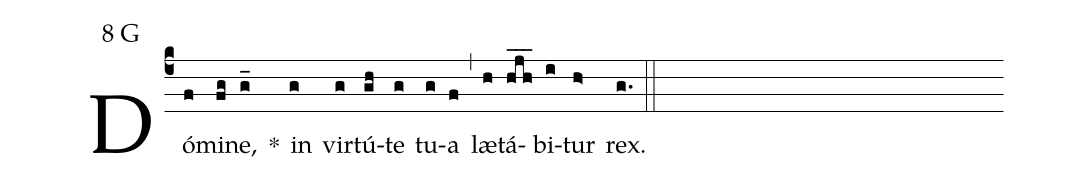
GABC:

mode:8 G;
%%
(c4) Dó(f)mi(fg)ne,(g_) *() in(g) vir(g)tú(gh)te(g) tu(g)a(f) (,) læ(h)tá(h_j_h_)bi(i)tur(h>) rex.(g.) (::)
